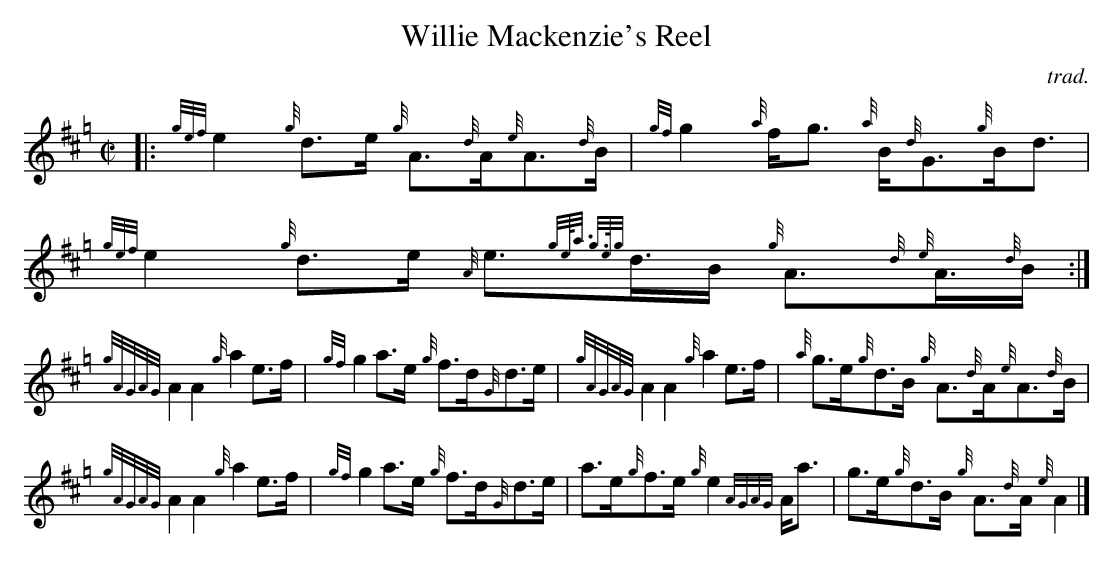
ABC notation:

X:1
T: Willie Mackenzie's Reel
C: trad.
M: C|
L: 1/8
K: Hp
|:\
{gef}e2 {g}d>e {g}A>{d}A{e}A>{d}B | {gf}g2 {a}f<g {a}B<{d}G{g}B<d |\
{gef}e2 {g}d>e {A}e>{g{e<a | g>e{g}d>B {g}A>{d}{e}A>{d}B :|
{gAGAG}A2 A2 {g}a2 e>f | {gf}g2 a>e {g}f>d{G}d>e |\
{gAGAG}A2 A2 {g}a2 e>f | {a}g>e{g}d>B {g}A>{d}A{e}A>{d}B |
{gAGAG}A2 A2 {g}a2 e>f | {gf}g2 a>e {g}f>d{G}d>e |\
a>e{g}f>e {g}e2 {AGAG}A<a | g>e{g}d>B {g}A>{d}A{e}A2 |]
